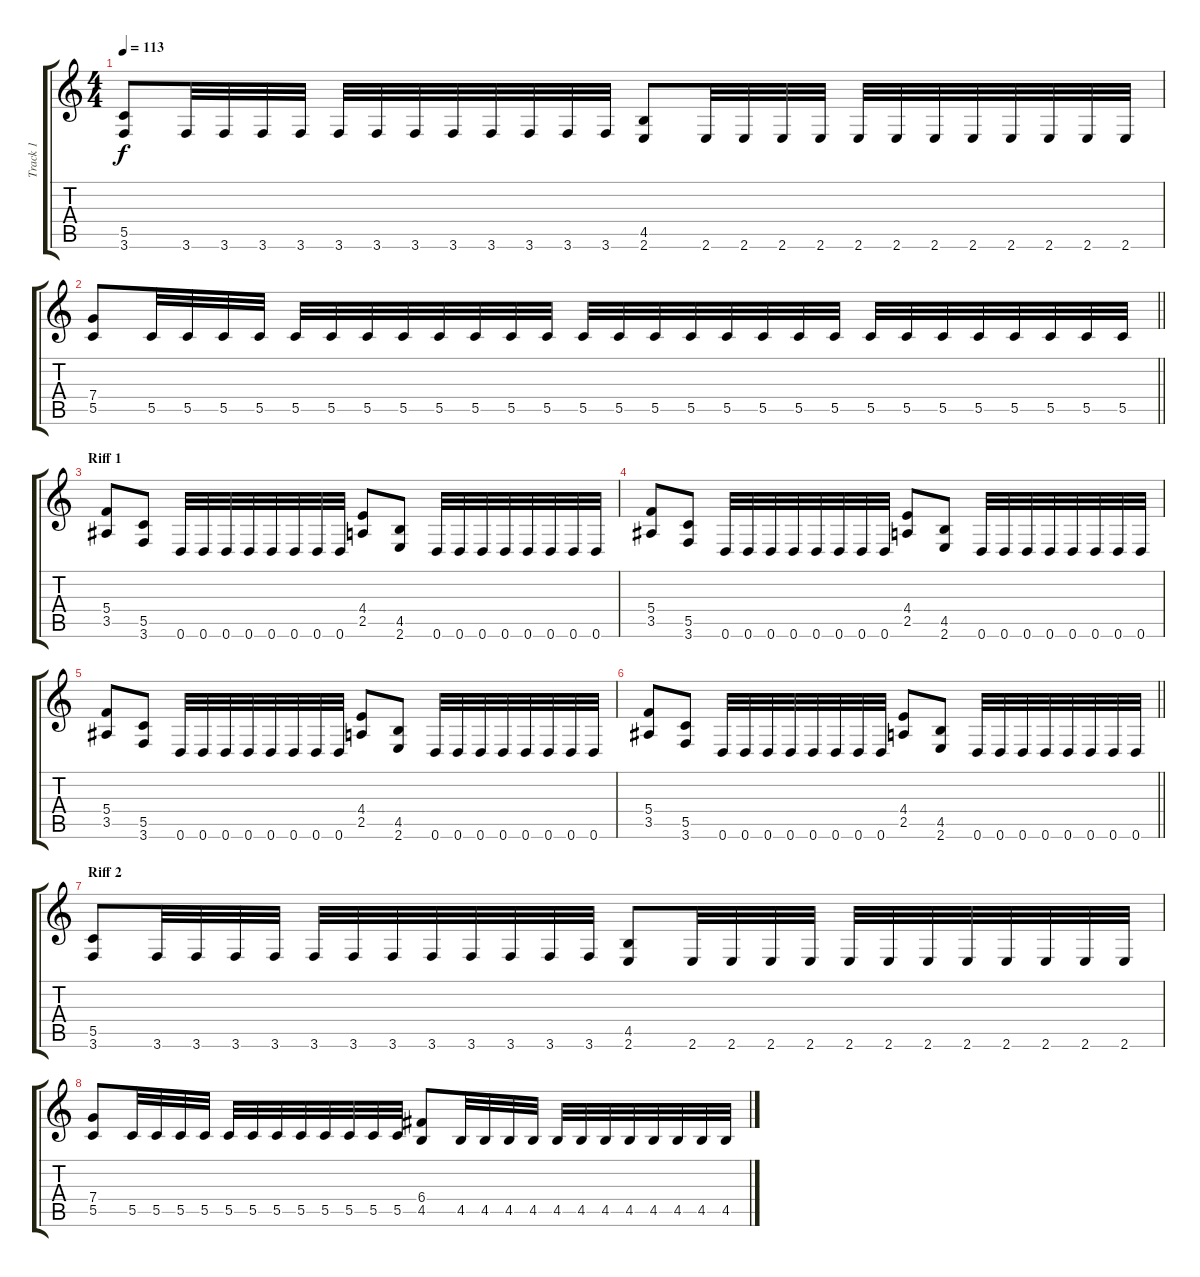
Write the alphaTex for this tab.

\track ("Track 1" "Track 1") {instrument distortionguitar}
\staff {score tabs}
\tuning (D4 A3 F3 C3 G2 D2) {hide}
\ts (4 4)
\tempo 113
\clef g2
\ks c
(5.5 3.6).8{dy f} 3.6.32 3.6.32 3.6.32 3.6.32 3.6.32 3.6.32 3.6.32 3.6.32 3.6.32 3.6.32 3.6.32 3.6.32 (4.5 2.6).8 2.6.32 2.6.32 2.6.32 2.6.32 2.6.32 2.6.32 2.6.32 2.6.32 2.6.32 2.6.32 2.6.32 2.6.32 |
\barLineRight lightlight
(7.4 5.5).8 5.5.32 5.5.32 5.5.32 5.5.32 5.5.32 5.5.32 5.5.32 5.5.32 5.5.32 5.5.32 5.5.32 5.5.32 5.5.32 5.5.32 5.5.32 5.5.32 5.5.32 5.5.32 5.5.32 5.5.32 5.5.32 5.5.32 5.5.32 5.5.32 5.5.32 5.5.32 5.5.32 5.5.32 |
\section ("" "Riff 1")
(5.4 3.5).8 (5.5 3.6).8 0.6.32 0.6.32 0.6.32 0.6.32 0.6.32 0.6.32 0.6.32 0.6.32 (4.4 2.5).8 (4.5 2.6).8 0.6.32 0.6.32 0.6.32 0.6.32 0.6.32 0.6.32 0.6.32 0.6.32 |
(5.4 3.5).8 (5.5 3.6).8 0.6.32 0.6.32 0.6.32 0.6.32 0.6.32 0.6.32 0.6.32 0.6.32 (4.4 2.5).8 (4.5 2.6).8 0.6.32 0.6.32 0.6.32 0.6.32 0.6.32 0.6.32 0.6.32 0.6.32 |
(5.4 3.5).8 (5.5 3.6).8 0.6.32 0.6.32 0.6.32 0.6.32 0.6.32 0.6.32 0.6.32 0.6.32 (4.4 2.5).8 (4.5 2.6).8 0.6.32 0.6.32 0.6.32 0.6.32 0.6.32 0.6.32 0.6.32 0.6.32 |
\barLineRight lightlight
(5.4 3.5).8 (5.5 3.6).8 0.6.32 0.6.32 0.6.32 0.6.32 0.6.32 0.6.32 0.6.32 0.6.32 (4.4 2.5).8 (4.5 2.6).8 0.6.32 0.6.32 0.6.32 0.6.32 0.6.32 0.6.32 0.6.32 0.6.32 |
\section ("" "Riff 2")
(5.5 3.6).8 3.6.32 3.6.32 3.6.32 3.6.32 3.6.32 3.6.32 3.6.32 3.6.32 3.6.32 3.6.32 3.6.32 3.6.32 (4.5 2.6).8 2.6.32 2.6.32 2.6.32 2.6.32 2.6.32 2.6.32 2.6.32 2.6.32 2.6.32 2.6.32 2.6.32 2.6.32 |
(7.4 5.5).8 5.5.32 5.5.32 5.5.32 5.5.32 5.5.32 5.5.32 5.5.32 5.5.32 5.5.32 5.5.32 5.5.32 5.5.32 (6.4 4.5).8 4.5.32 4.5.32 4.5.32 4.5.32 4.5.32 4.5.32 4.5.32 4.5.32 4.5.32 4.5.32 4.5.32 4.5.32
